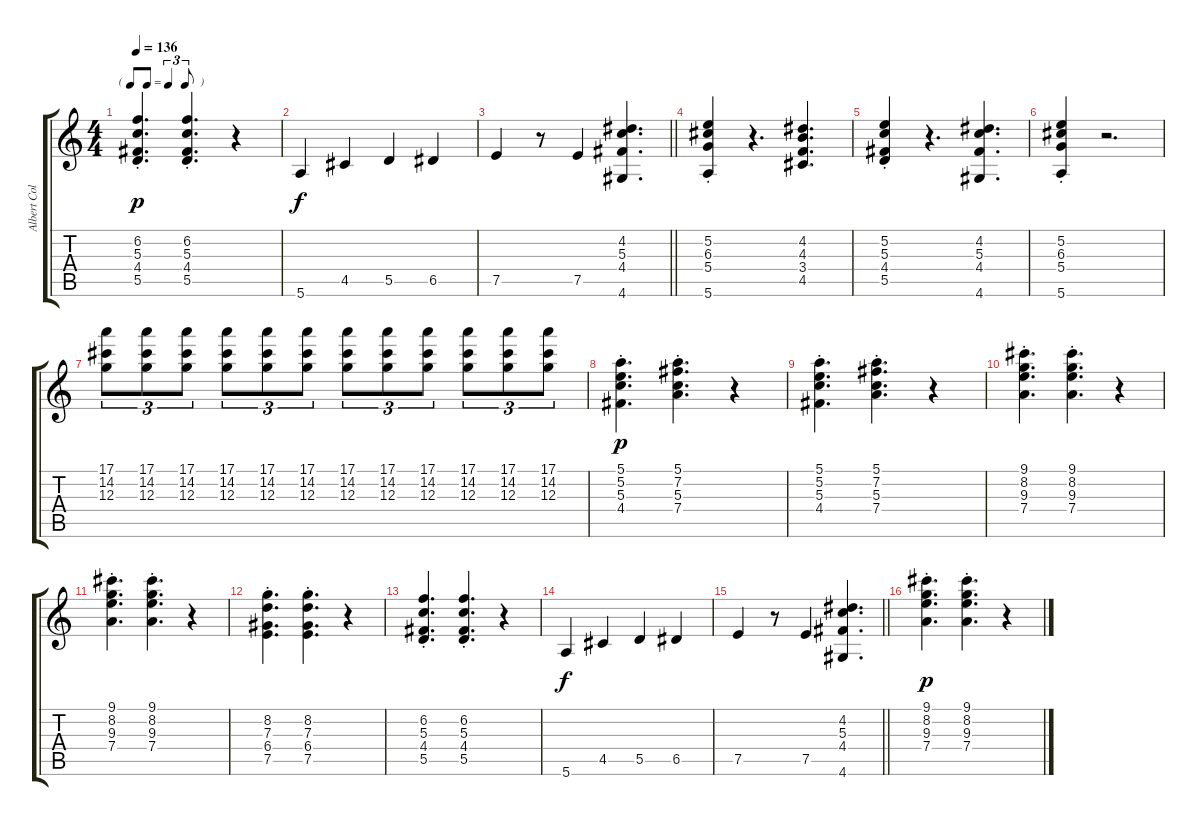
\track ("Albert Collins" "Albert Col") {instrument overdrivenguitar}
\staff {score tabs}
\tuning (E4 B3 G3 D3 A2 E2) {hide}
\ts (4 4)
\tf triplet8th
\tempo 136
\clef g2
\ks c
(6.2{st} 5.3{st} 4.4{st} 5.5{st}).4{d dy p} (6.2{st} 5.3{st} 4.4{st} 5.5{st}).4{d} r.4 |
5.6.4{dy f} 4.5.4 5.5.4 6.5.4 |
\barLineRight lightlight
7.5.4 r.8 7.5.4 (4.2 5.3 4.4 4.6).4{d} |
(5.2{st} 6.3{st} 5.4{st} 5.6{st}).4 r.4{d} (4.2 4.3 3.4 4.5).4{d} |
(5.2{st} 5.3{st} 4.4{st} 5.5{st}).4 r.4{d} (4.2 5.3 4.4 4.6).4{d} |
(5.2{st} 6.3{st} 5.4{st} 5.6{st}).4 r.2{d} |
(17.1 14.2 12.3).8{tu (3 2)} (17.1 14.2 12.3).8{tu (3 2)} (17.1 14.2 12.3).8{tu (3 2)} (17.1 14.2 12.3).8{tu (3 2)} (17.1 14.2 12.3).8{tu (3 2)} (17.1 14.2 12.3).8{tu (3 2)} (17.1 14.2 12.3).8{tu (3 2)} (17.1 14.2 12.3).8{tu (3 2)} (17.1 14.2 12.3).8{tu (3 2)} (17.1 14.2 12.3).8{tu (3 2)} (17.1 14.2 12.3).8{tu (3 2)} (17.1 14.2 12.3).8{tu (3 2)} |
(5.1{st} 5.2{st} 5.3{st} 4.4{st}).4{d dy p} (5.1{st} 7.2{st} 5.3{st} 7.4{st}).4{d} r.4 |
(5.1{st} 5.2{st} 5.3{st} 4.4{st}).4{d} (5.1{st} 7.2{st} 5.3{st} 7.4{st}).4{d} r.4 |
(9.1{st} 8.2{st} 9.3{st} 7.4{st}).4{d} (9.1{st} 8.2{st} 9.3{st} 7.4{st}).4{d} r.4 |
(9.1{st} 8.2{st} 9.3{st} 7.4{st}).4{d} (9.1{st} 8.2{st} 9.3{st} 7.4{st}).4{d} r.4 |
(8.2{st} 7.3{st} 6.4{st} 7.5{st}).4{d} (8.2{st} 7.3{st} 6.4{st} 7.5{st}).4{d} r.4 |
(6.2{st} 5.3{st} 4.4{st} 5.5{st}).4{d} (6.2{st} 5.3{st} 4.4{st} 5.5{st}).4{d} r.4 |
5.6.4{dy f} 4.5.4 5.5.4 6.5.4 |
\barLineRight lightlight
7.5.4 r.8 7.5.4 (4.2 5.3 4.4 4.6).4{d} |
(9.1{st} 8.2{st} 9.3{st} 7.4{st}).4{d dy p} (9.1{st} 8.2{st} 9.3{st} 7.4{st}).4{d} r.4
